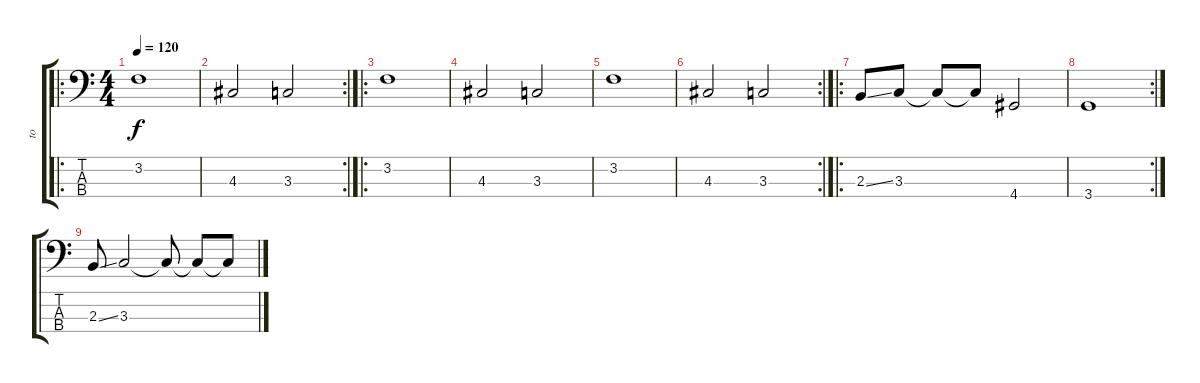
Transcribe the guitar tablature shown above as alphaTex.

\track ("to" "to") {instrument electricbassfinger}
\staff {score tabs}
\tuning (G2 D2 A1 E1) {hide}
\ro
\ts (4 4)
\tempo 120
\clef f4
\ks c
3.2.1{dy f} |
\rc 2
4.3.2 3.3.2 |
\ro
3.2.1 |
4.3.2 3.3.2 |
3.2.1 |
\rc 2
4.3.2 3.3.2 |
\ro
2.3{ss}.8 3.3.8 3.3{t}.8 3.3{t}.8 4.4.2 |
\rc 2
3.4.1 |
2.3{ss}.8 3.3.2 3.3{t}.8 3.3{t}.8 3.3{t}.8
